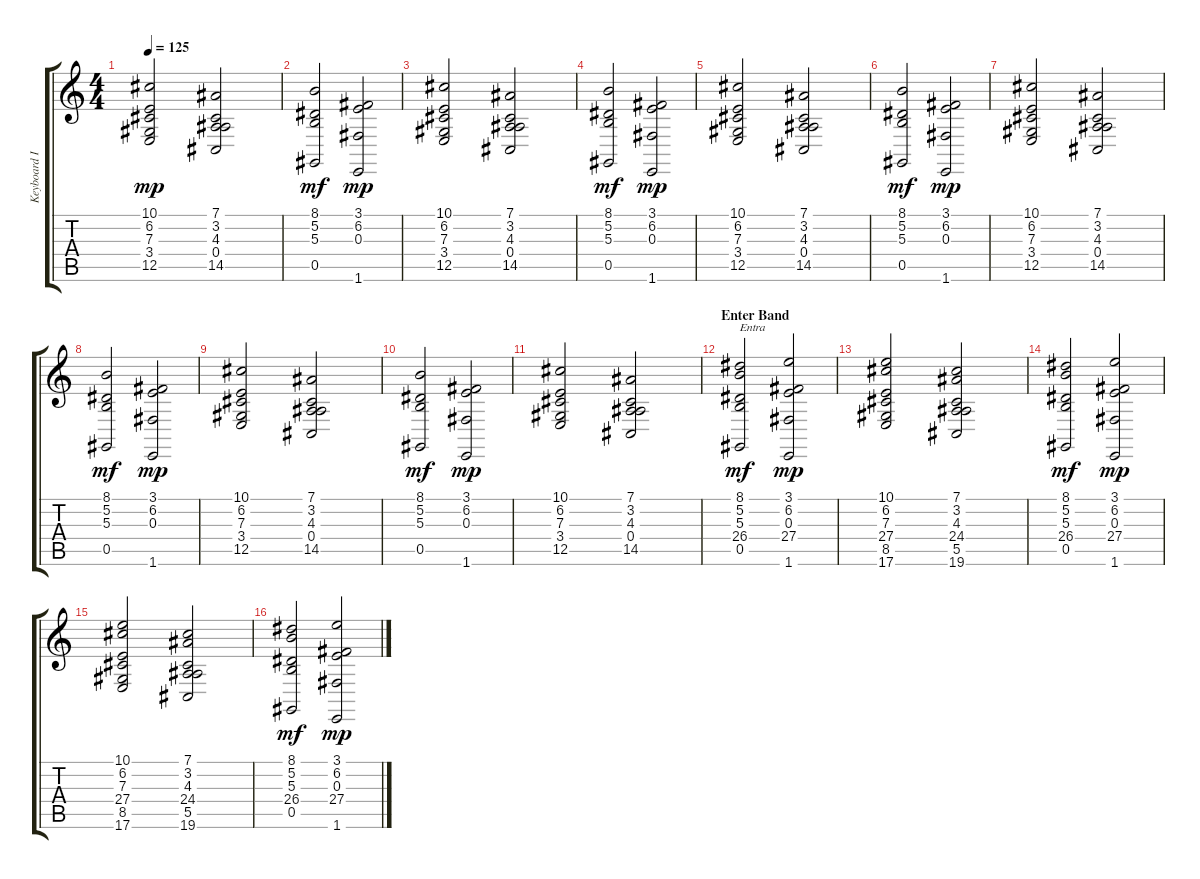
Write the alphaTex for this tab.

\track ("Keyboard I" "Keyboard I") {instrument stringensemble1}
\staff {score tabs}
\tuning (Eb4 Bb3 Gb3 Db3 Ab2 Eb2) {hide}
\ts (4 4)
\tempo 125
\clef g2
\ks c
(10.1 6.2 7.3 3.4 12.5).2{dy mp} (7.1 3.2 4.3 0.4 14.5).2 |
(8.1 5.2 5.3 0.5).2{dy mf} (3.1 6.2 0.3 1.6).2{dy mp} |
(10.1 6.2 7.3 3.4 12.5).2 (7.1 3.2 4.3 0.4 14.5).2 |
(8.1 5.2 5.3 0.5).2{dy mf} (3.1 6.2 0.3 1.6).2{dy mp} |
(10.1 6.2 7.3 3.4 12.5).2 (7.1 3.2 4.3 0.4 14.5).2 |
(8.1 5.2 5.3 0.5).2{dy mf} (3.1 6.2 0.3 1.6).2{dy mp} |
(10.1 6.2 7.3 3.4 12.5).2 (7.1 3.2 4.3 0.4 14.5).2 |
(8.1 5.2 5.3 0.5).2{dy mf} (3.1 6.2 0.3 1.6).2{dy mp} |
(10.1 6.2 7.3 3.4 12.5).2 (7.1 3.2 4.3 0.4 14.5).2 |
(8.1 5.2 5.3 0.5).2{dy mf} (3.1 6.2 0.3 1.6).2{dy mp} |
(10.1 6.2 7.3 3.4 12.5).2 (7.1 3.2 4.3 0.4 14.5).2 |
\section ("" "Enter Band")
(8.1 5.2 5.3 26.4 0.5).2{txt "Entra " dy mf} (3.1 6.2 0.3 27.4 1.6).2{dy mp} |
(10.1 6.2 7.3 27.4 8.5 17.6).2 (7.1 3.2 4.3 24.4 5.5 19.6).2 |
(8.1 5.2 5.3 26.4 0.5).2{dy mf} (3.1 6.2 0.3 27.4 1.6).2{dy mp} |
(10.1 6.2 7.3 27.4 8.5 17.6).2 (7.1 3.2 4.3 24.4 5.5 19.6).2 |
(8.1 5.2 5.3 26.4 0.5).2{dy mf} (3.1 6.2 0.3 27.4 1.6).2{dy mp}
